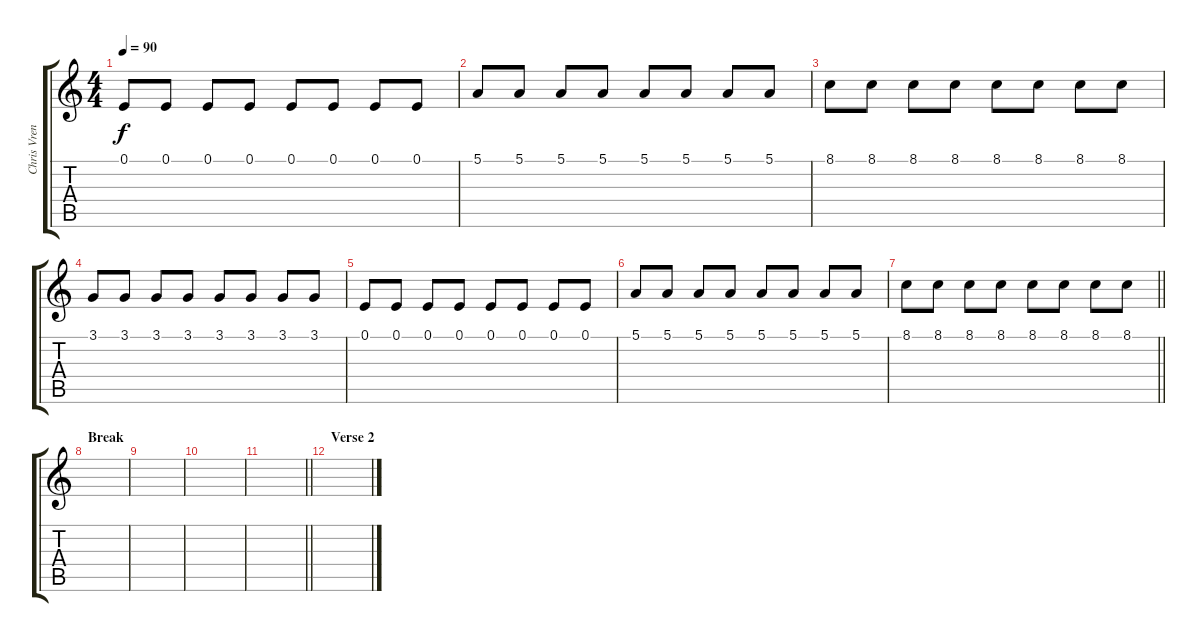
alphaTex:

\track ("Chris Vrenna" "Chris Vren") {instrument lead2sawtooth}
\staff {score tabs}
\tuning (E4 B3 G3 D3 A2 E2) {hide}
\ts (4 4)
\tempo 90
\clef g2
\ks c
0.1.8{dy f} 0.1.8 0.1.8 0.1.8 0.1.8 0.1.8 0.1.8 0.1.8 |
5.1.8 5.1.8 5.1.8 5.1.8 5.1.8 5.1.8 5.1.8 5.1.8 |
8.1.8 8.1.8 8.1.8 8.1.8 8.1.8 8.1.8 8.1.8 8.1.8 |
3.1.8 3.1.8 3.1.8 3.1.8 3.1.8 3.1.8 3.1.8 3.1.8 |
0.1.8 0.1.8 0.1.8 0.1.8 0.1.8 0.1.8 0.1.8 0.1.8 |
5.1.8 5.1.8 5.1.8 5.1.8 5.1.8 5.1.8 5.1.8 5.1.8 |
\barLineRight lightlight
8.1.8 8.1.8 8.1.8 8.1.8 8.1.8 8.1.8 8.1.8 8.1.8 |
\section ("" "Break")
|
|
|
\barLineRight lightlight
|
\section ("" "Verse 2")
